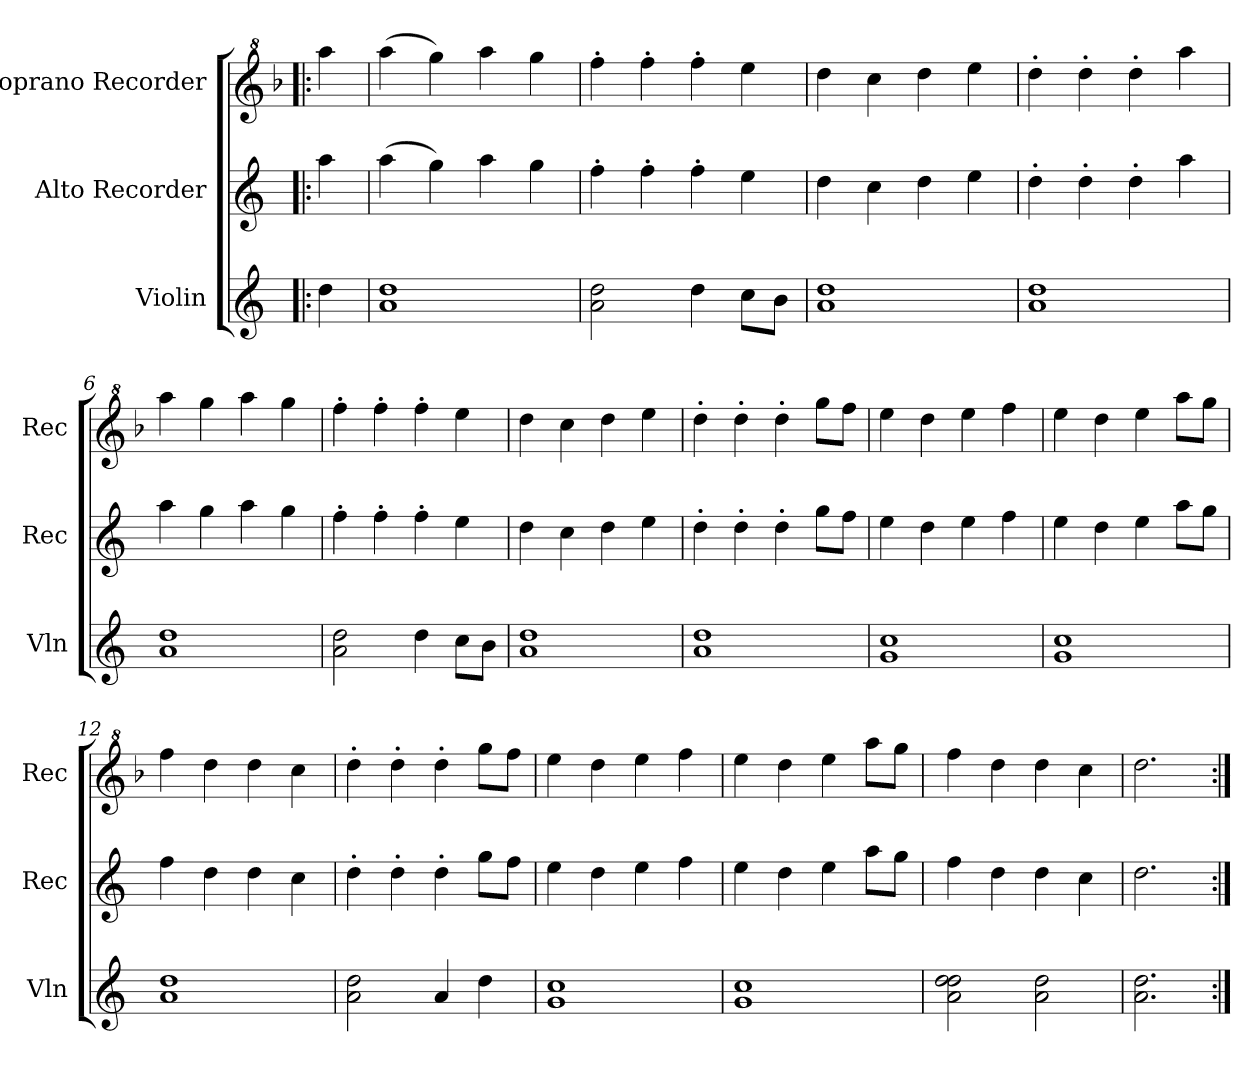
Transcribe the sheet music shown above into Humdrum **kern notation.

**kern	**kern	**kern
*part3	*part2	*part1
*staff3	*staff2	*staff1
*I"Violin	*I"Alto Recorder	*I"Soprano Recorder
*I'Vln	*I'Rec	*I'Rec
*clefG2	*clefG2	*clefG^2
*k[]	*k[]	*k[b-]
=1!|:	=1!|:	=1!|:
4dd\	4aa\	4aaa\
=2	=2	=2
1a 1dd	(>4aa\	(>4aaa\
.	4gg\)	4ggg\)
.	4aa\	4aaa\
.	4gg\	4ggg\
=3	=3	=3
2a\ 2dd\	4ff'\	4fff'\
.	4ff'\	4fff'\
4dd\	4ff'\	4fff'\
8cc\L	4ee\	4eee\
8b\J	.	.
=4	=4	=4
1a 1dd	4dd\	4ddd\
.	4cc\	4ccc\
.	4dd\	4ddd\
.	4ee\	4eee\
=5	=5	=5
1a 1dd	4dd'\	4ddd'\
.	4dd'\	4ddd'\
.	4dd'\	4ddd'\
.	4aa\	4aaa\
=6	=6	=6
1a 1dd	4aa\	4aaa\
.	4gg\	4ggg\
.	4aa\	4aaa\
.	4gg\	4ggg\
!!LO:LB:g=z
=7	=7	=7
2a\ 2dd\	4ff'\	4fff'\
.	4ff'\	4fff'\
4dd\	4ff'\	4fff'\
8cc\L	4ee\	4eee\
8b\J	.	.
=8	=8	=8
1a 1dd	4dd\	4ddd\
.	4cc\	4ccc\
.	4dd\	4ddd\
.	4ee\	4eee\
=9	=9	=9
1a 1dd	4dd'\	4ddd'\
.	4dd'\	4ddd'\
.	4dd'\	4ddd'\
.	8gg\L	8ggg\L
.	8ff\J	8fff\J
=10	=10	=10
1g 1cc	4ee\	4eee\
.	4dd\	4ddd\
.	4ee\	4eee\
.	4ff\	4fff\
=11	=11	=11
1g 1cc	4ee\	4eee\
.	4dd\	4ddd\
.	4ee\	4eee\
.	8aa\L	8aaa\L
.	8gg\J	8ggg\J
!!LO:LB:g=z
=12	=12	=12
1a 1dd	4ff\	4fff\
.	4dd\	4ddd\
.	4dd\	4ddd\
.	4cc\	4ccc\
=13	=13	=13
2a\ 2dd\	4dd'\	4ddd'\
.	4dd'\	4ddd'\
4a/	4dd'\	4ddd'\
4dd\	8gg\L	8ggg\L
.	8ff\J	8fff\J
=14	=14	=14
1g 1cc	4ee\	4eee\
.	4dd\	4ddd\
.	4ee\	4eee\
.	4ff\	4fff\
=15	=15	=15
1g 1cc	4ee\	4eee\
.	4dd\	4ddd\
.	4ee\	4eee\
.	8aa\L	8aaa\L
.	8gg\J	8ggg\J
=16	=16	=16
2a\ 2dd\ 2dd\	4ff\	4fff\
.	4dd\	4ddd\
2a\ 2dd\	4dd\	4ddd\
.	4cc\	4ccc\
=17	=17	=17
2.a\ 2.dd\	2.dd\	2.ddd\
=:|!	=:|!	=:|!
*-	*-	*-
